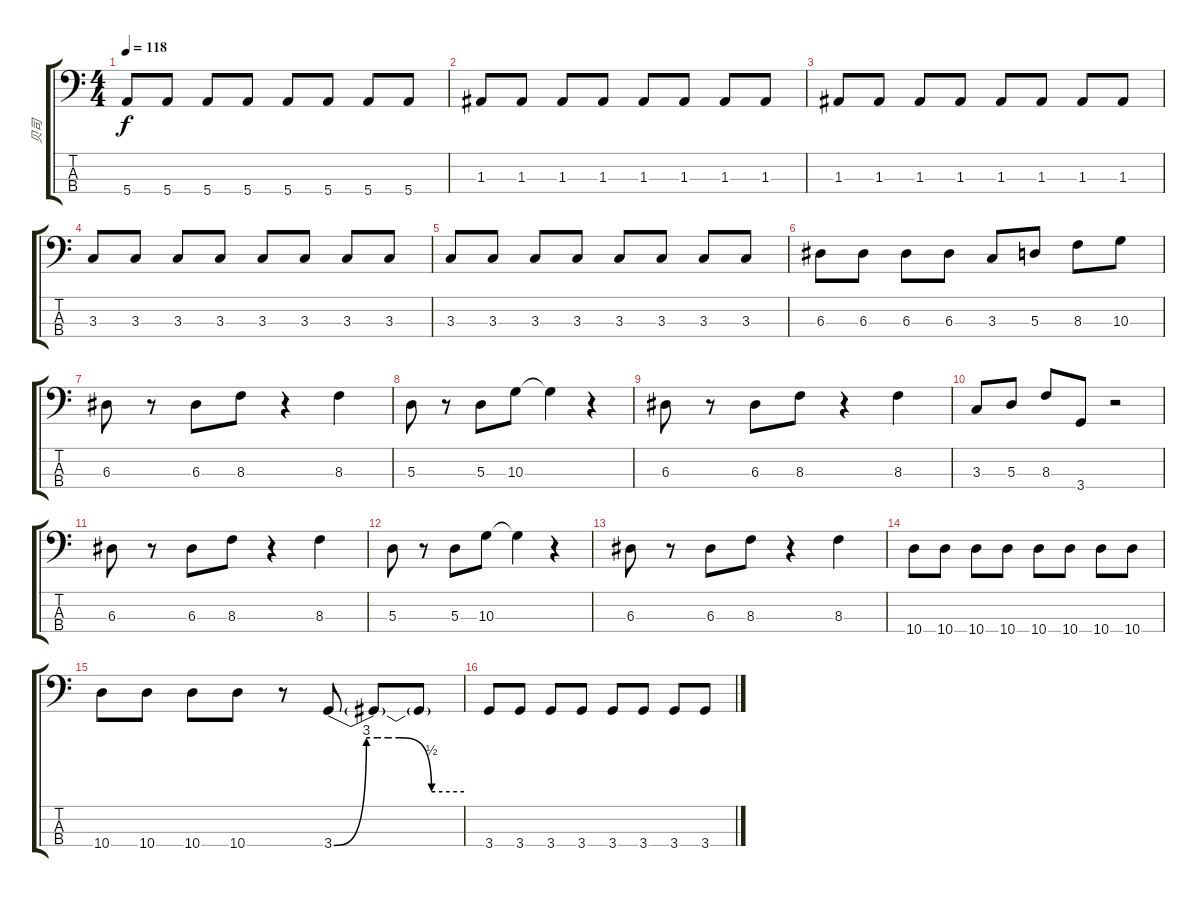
\track ("贝司" "贝司") {instrument electricbassfinger}
\staff {score tabs}
\tuning (G2 D2 A1 E1) {hide}
\ts (4 4)
\tempo 118
\clef f4
\ks c
5.4.8{dy f} 5.4.8 5.4.8 5.4.8 5.4.8 5.4.8 5.4.8 5.4.8 |
1.3.8 1.3.8 1.3.8 1.3.8 1.3.8 1.3.8 1.3.8 1.3.8 |
1.3.8 1.3.8 1.3.8 1.3.8 1.3.8 1.3.8 1.3.8 1.3.8 |
3.3.8 3.3.8 3.3.8 3.3.8 3.3.8 3.3.8 3.3.8 3.3.8 |
3.3.8 3.3.8 3.3.8 3.3.8 3.3.8 3.3.8 3.3.8 3.3.8 |
6.3.8 6.3.8 6.3.8 6.3.8 3.3.8 5.3.8 8.3.8 10.3.8 |
6.3.8 r.8 6.3.8 8.3.8 r.4 8.3.4 |
5.3.8 r.8 5.3.8 10.3.8 10.3{t}.4 r.4 |
6.3.8 r.8 6.3.8 8.3.8 r.4 8.3.4 |
3.3.8 5.3.8 8.3.8 3.4.8 r.2 |
6.3.8 r.8 6.3.8 8.3.8 r.4 8.3.4 |
5.3.8 r.8 5.3.8 10.3.8 10.3{t}.4 r.4 |
6.3.8 r.8 6.3.8 8.3.8 r.4 8.3.4 |
10.4.8 10.4.8 10.4.8 10.4.8 10.4.8 10.4.8 10.4.8 10.4.8 |
10.4.8 10.4.8 10.4.8 10.4.8 r.8 3.4{be (custom 0 0 15 12 20 12 25 12 30 12 45 2 60 2)}.8 3.4{t}.8 3.4{t}.8 |
3.4.8 3.4.8 3.4.8 3.4.8 3.4.8 3.4.8 3.4.8 3.4.8
